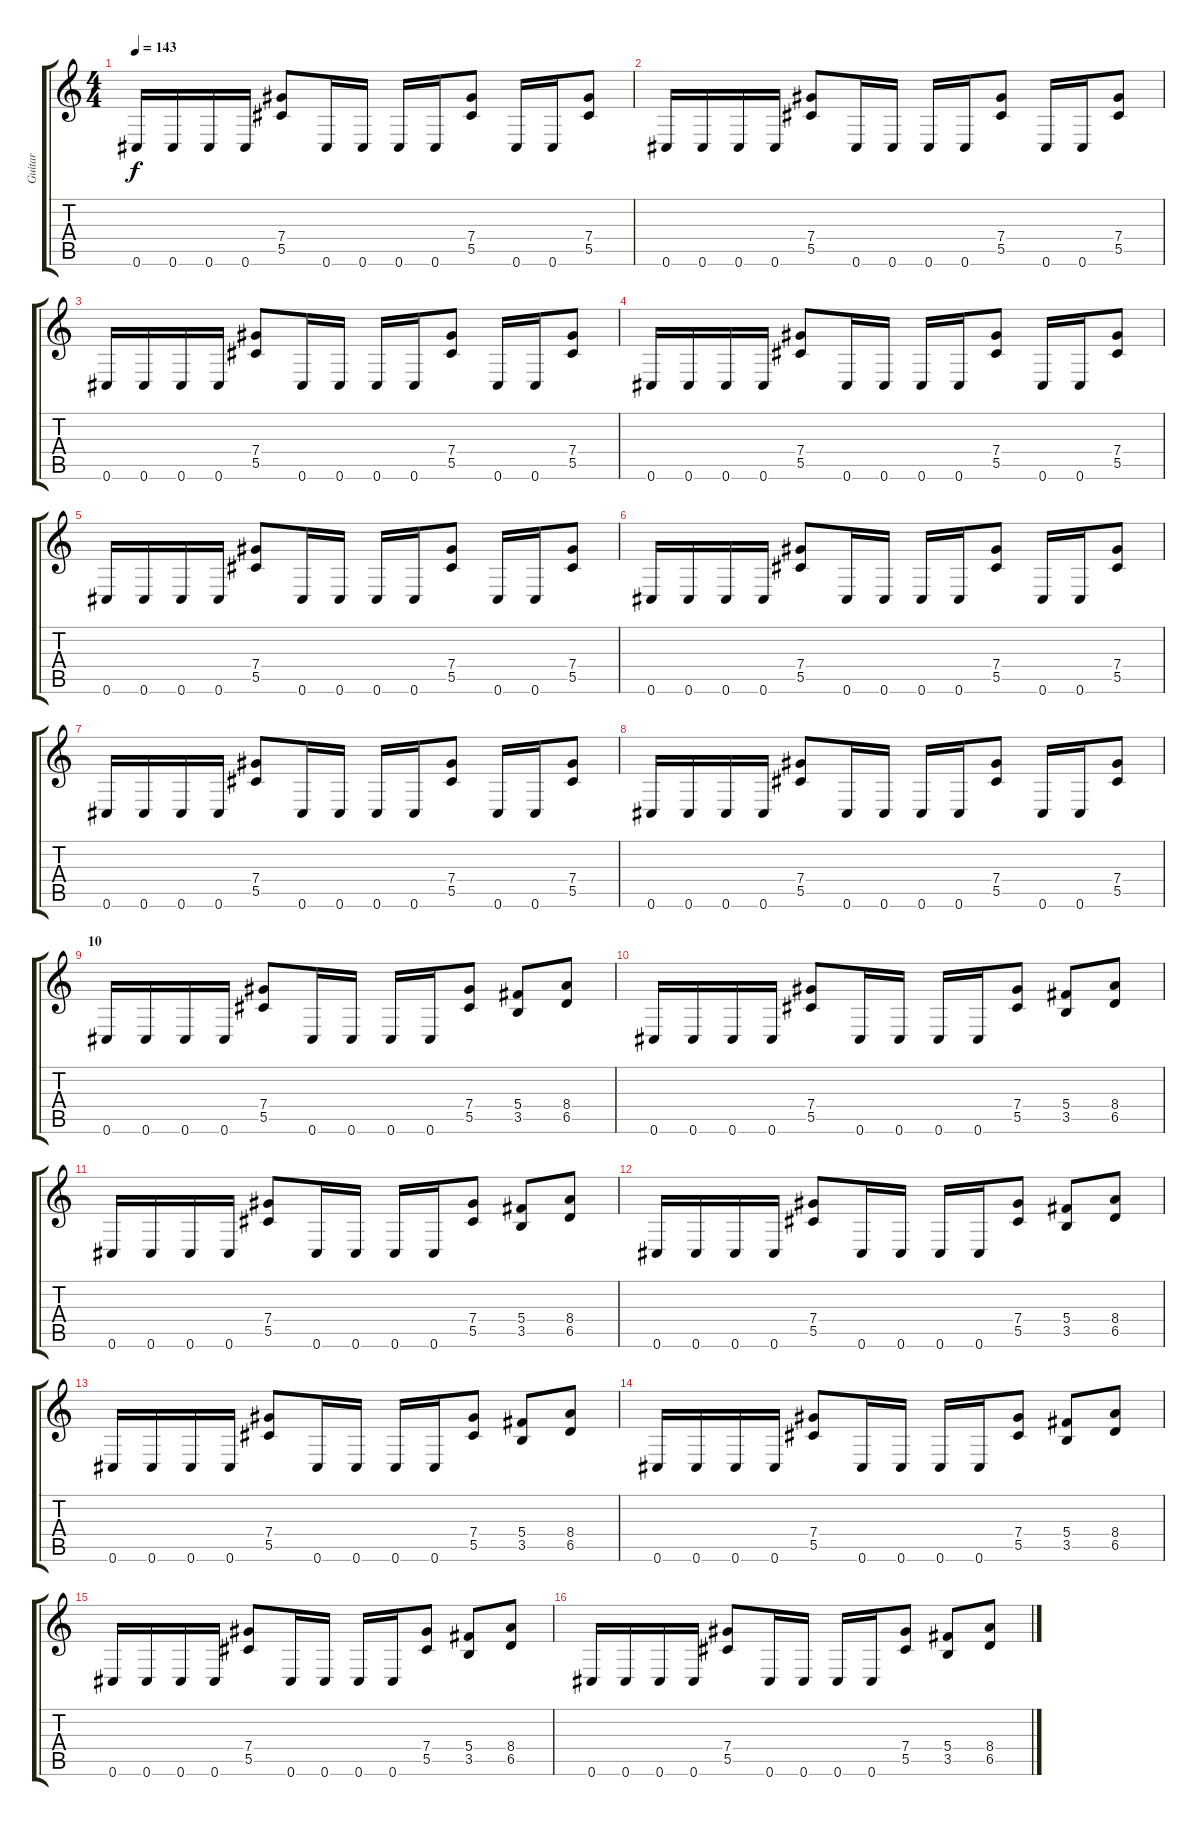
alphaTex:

\track ("Guitar" "Guitar") {instrument overdrivenguitar}
\staff {score tabs}
\tuning (Eb4 Bb3 Gb3 Db3 Ab2 Db2) {hide}
\ts (4 4)
\tempo 143
\clef g2
\ks c
0.6.16{dy f} 0.6.16 0.6.16 0.6.16 (7.4 5.5).8 0.6.16 0.6.16 0.6.16 0.6.16 (7.4 5.5).8 0.6.16 0.6.16 (7.4 5.5).8 |
0.6.16 0.6.16 0.6.16 0.6.16 (7.4 5.5).8 0.6.16 0.6.16 0.6.16 0.6.16 (7.4 5.5).8 0.6.16 0.6.16 (7.4 5.5).8 |
0.6.16 0.6.16 0.6.16 0.6.16 (7.4 5.5).8 0.6.16 0.6.16 0.6.16 0.6.16 (7.4 5.5).8 0.6.16 0.6.16 (7.4 5.5).8 |
0.6.16 0.6.16 0.6.16 0.6.16 (7.4 5.5).8 0.6.16 0.6.16 0.6.16 0.6.16 (7.4 5.5).8 0.6.16 0.6.16 (7.4 5.5).8 |
0.6.16 0.6.16 0.6.16 0.6.16 (7.4 5.5).8 0.6.16 0.6.16 0.6.16 0.6.16 (7.4 5.5).8 0.6.16 0.6.16 (7.4 5.5).8 |
0.6.16 0.6.16 0.6.16 0.6.16 (7.4 5.5).8 0.6.16 0.6.16 0.6.16 0.6.16 (7.4 5.5).8 0.6.16 0.6.16 (7.4 5.5).8 |
0.6.16 0.6.16 0.6.16 0.6.16 (7.4 5.5).8 0.6.16 0.6.16 0.6.16 0.6.16 (7.4 5.5).8 0.6.16 0.6.16 (7.4 5.5).8 |
0.6.16 0.6.16 0.6.16 0.6.16 (7.4 5.5).8 0.6.16 0.6.16 0.6.16 0.6.16 (7.4 5.5).8 0.6.16 0.6.16 (7.4 5.5).8 |
\section ("" "10")
0.6.16 0.6.16 0.6.16 0.6.16 (7.4 5.5).8 0.6.16 0.6.16 0.6.16 0.6.16 (7.4 5.5).8 (5.4 3.5).8 (8.4 6.5).8 |
0.6.16 0.6.16 0.6.16 0.6.16 (7.4 5.5).8 0.6.16 0.6.16 0.6.16 0.6.16 (7.4 5.5).8 (5.4 3.5).8 (8.4 6.5).8 |
0.6.16 0.6.16 0.6.16 0.6.16 (7.4 5.5).8 0.6.16 0.6.16 0.6.16 0.6.16 (7.4 5.5).8 (5.4 3.5).8 (8.4 6.5).8 |
0.6.16 0.6.16 0.6.16 0.6.16 (7.4 5.5).8 0.6.16 0.6.16 0.6.16 0.6.16 (7.4 5.5).8 (5.4 3.5).8 (8.4 6.5).8 |
0.6.16 0.6.16 0.6.16 0.6.16 (7.4 5.5).8 0.6.16 0.6.16 0.6.16 0.6.16 (7.4 5.5).8 (5.4 3.5).8 (8.4 6.5).8 |
0.6.16 0.6.16 0.6.16 0.6.16 (7.4 5.5).8 0.6.16 0.6.16 0.6.16 0.6.16 (7.4 5.5).8 (5.4 3.5).8 (8.4 6.5).8 |
0.6.16 0.6.16 0.6.16 0.6.16 (7.4 5.5).8 0.6.16 0.6.16 0.6.16 0.6.16 (7.4 5.5).8 (5.4 3.5).8 (8.4 6.5).8 |
0.6.16 0.6.16 0.6.16 0.6.16 (7.4 5.5).8 0.6.16 0.6.16 0.6.16 0.6.16 (7.4 5.5).8 (5.4 3.5).8 (8.4 6.5).8
